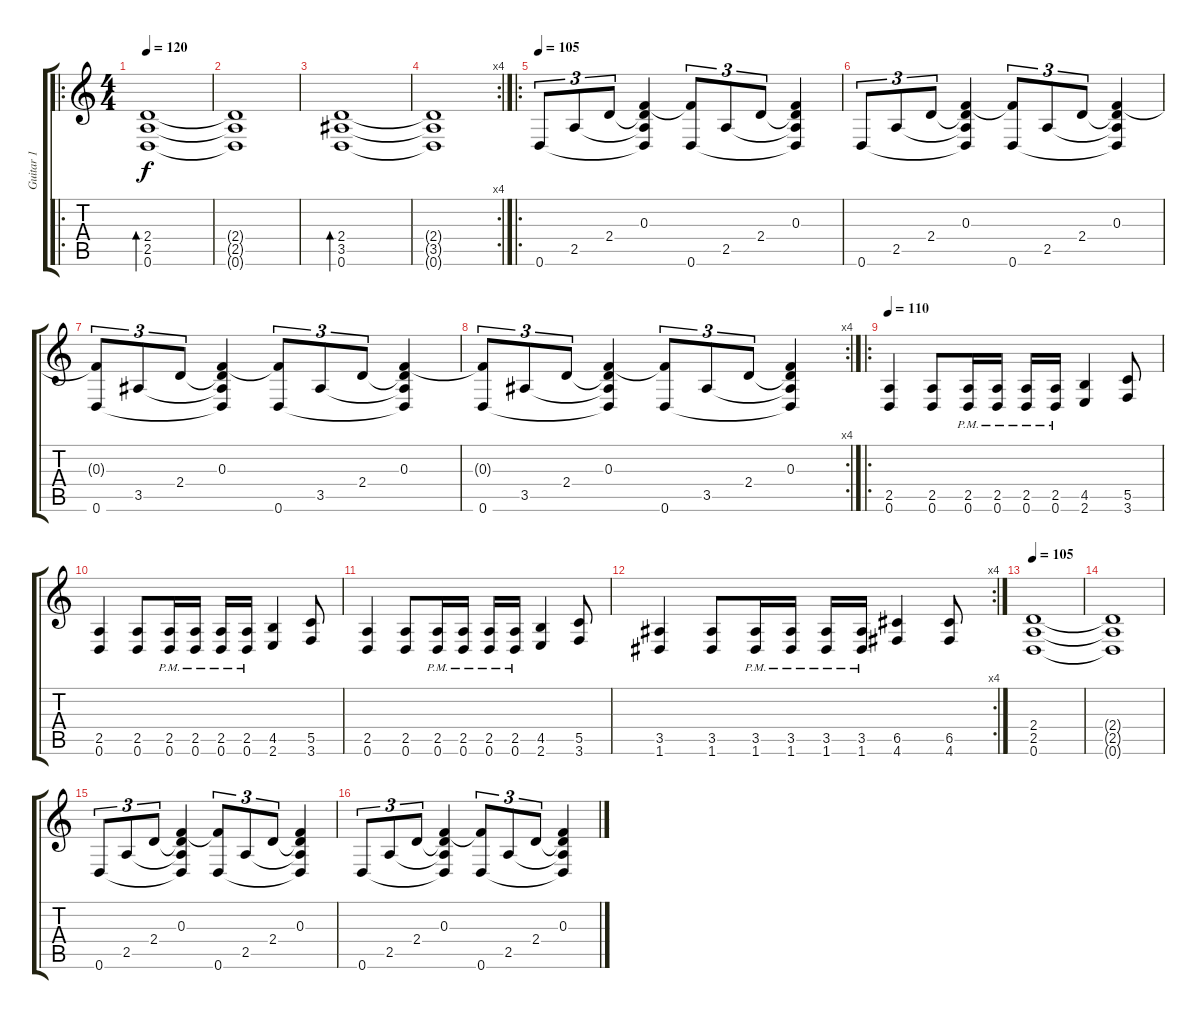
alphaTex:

\track ("Guitar 1" "Guitar 1") {instrument distortionguitar}
\staff {score tabs}
\tuning (D4 A3 F3 C3 G2 D2) {hide}
\ro
\ts (4 4)
\tempo 120
\tempo 95
\tempo 120
\clef g2
\ks c
(2.4 2.5 0.6).1{bd 240 dy f balance 8 instrument distortionguitar} |
(2.4{t} 2.5{t} 0.6{t}).1 |
(2.4 3.5 0.6).1{bd 240} |
\rc 4
(2.4{t} 3.5{t} 0.6{t}).1 |
\ro
\tempo 105
0.6.8{tu (3 2) balance 16} 2.5.8{tu (3 2)} 2.4.8{tu (3 2)} (0.3 2.4{t} 2.5{t} 0.6{t}).4 (0.3{t} 0.6).8{tu (3 2)} 2.5.8{tu (3 2)} 2.4.8{tu (3 2)} (0.3 2.4{t} 2.5{t} 0.6{t}).4 |
0.6.8{tu (3 2)} 2.5.8{tu (3 2)} 2.4.8{tu (3 2)} (0.3 2.4{t} 2.5{t} 0.6{t}).4 (0.3{t} 0.6).8{tu (3 2)} 2.5.8{tu (3 2)} 2.4.8{tu (3 2)} (0.3 2.4{t} 2.5{t} 0.6{t}).4 |
(0.3{t} 0.6).8{tu (3 2)} 3.5.8{tu (3 2)} 2.4.8{tu (3 2)} (0.3 2.4{t} 3.5{t} 0.6{t}).4 (0.3{t} 0.6).8{tu (3 2)} 3.5.8{tu (3 2)} 2.4.8{tu (3 2)} (0.3 2.4{t} 3.5{t} 0.6{t}).4 |
\rc 4
(0.3{t} 0.6).8{tu (3 2)} 3.5.8{tu (3 2)} 2.4.8{tu (3 2)} (0.3 2.4{t} 3.5{t} 0.6{t}).4 (0.3{t} 0.6).8{tu (3 2)} 3.5.8{tu (3 2)} 2.4.8{tu (3 2)} (0.3 2.4{t} 3.5{t} 0.6{t}).4 |
\ro
\tempo 110
(2.5 0.6).4 (2.5 0.6).8 (2.5{pm} 0.6).16 (2.5{pm} 0.6).16 (2.5{pm} 0.6).16 (2.5{pm} 0.6).16 (4.5 2.6).4 (5.5 3.6).8 |
(2.5 0.6).4 (2.5 0.6).8 (2.5{pm} 0.6).16 (2.5{pm} 0.6).16 (2.5{pm} 0.6).16 (2.5{pm} 0.6).16 (4.5 2.6).4 (5.5 3.6).8 |
(2.5 0.6).4 (2.5 0.6).8 (2.5{pm} 0.6).16 (2.5{pm} 0.6).16 (2.5{pm} 0.6).16 (2.5{pm} 0.6).16 (4.5 2.6).4 (5.5 3.6).8 |
\rc 4
(3.5 1.6).4 (3.5 1.6).8 (3.5{pm} 1.6).16 (3.5{pm} 1.6).16 (3.5{pm} 1.6).16 (3.5{pm} 1.6).16 (6.5 4.6).4 (6.5 4.6).8 |
\tempo 105
(2.4 2.5 0.6).1 |
(2.4{t} 2.5{t} 0.6{t}).1 |
0.6.8{tu (3 2)} 2.5.8{tu (3 2)} 2.4.8{tu (3 2)} (0.3 2.4{t} 2.5{t} 0.6{t}).4 (0.3{t} 0.6).8{tu (3 2)} 2.5.8{tu (3 2)} 2.4.8{tu (3 2)} (0.3 2.4{t} 2.5{t} 0.6{t}).4 |
0.6.8{tu (3 2)} 2.5.8{tu (3 2)} 2.4.8{tu (3 2)} (0.3 2.4{t} 2.5{t} 0.6{t}).4 (0.3{t} 0.6).8{tu (3 2)} 2.5.8{tu (3 2)} 2.4.8{tu (3 2)} (0.3 2.4{t} 2.5{t} 0.6{t}).4
